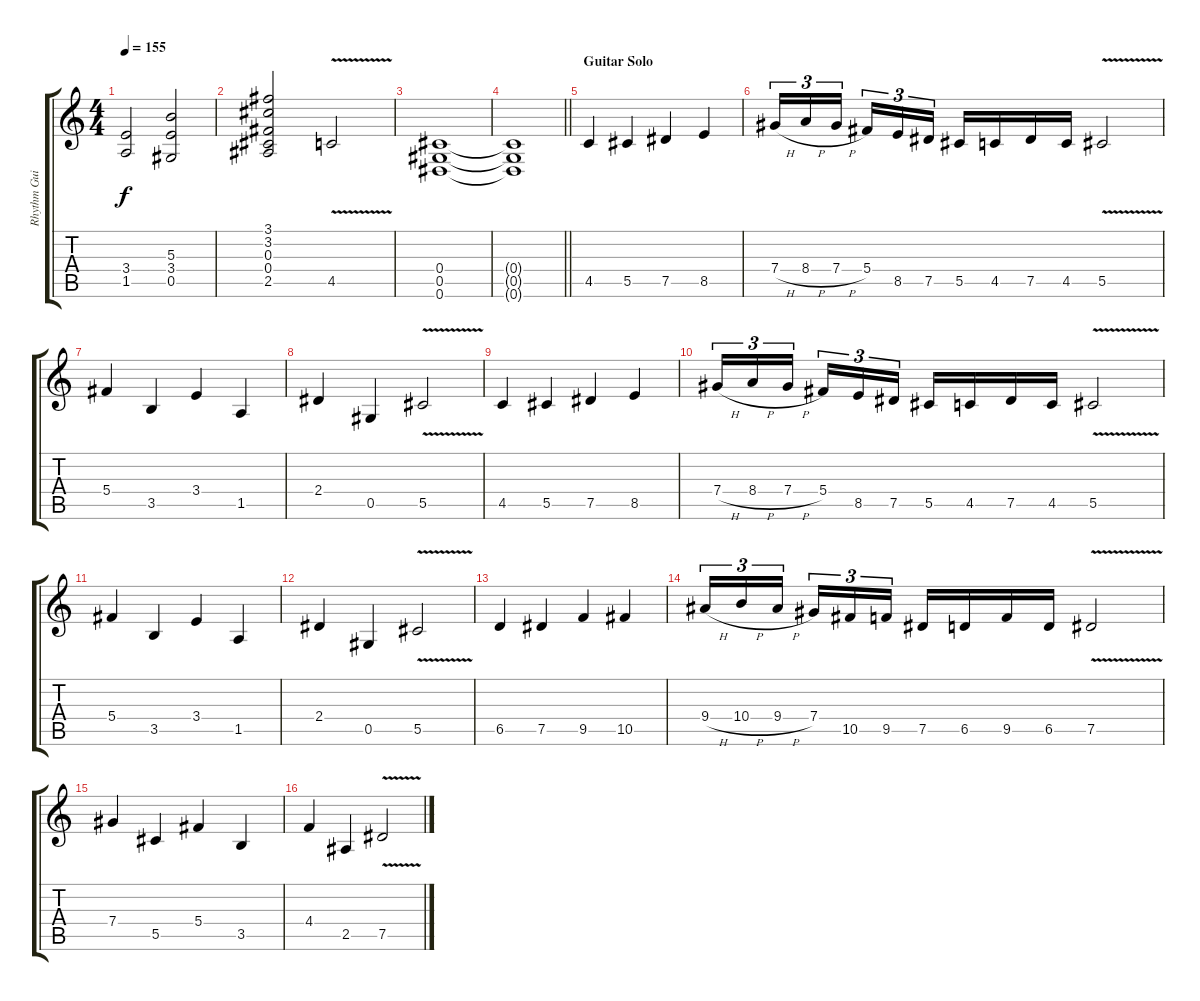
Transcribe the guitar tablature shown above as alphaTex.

\track ("Rhythm Guitar (Malmsteen)" "Rhythm Gui") {instrument distortionguitar}
\staff {score tabs}
\tuning (Eb4 Bb3 Gb3 Db3 Ab2 Eb2) {hide}
\ts (4 4)
\tempo 155
\clef g2
\ks c
(3.4 1.5).2{dy f} (5.3 3.4 0.5).2 |
(3.1 3.2 0.3 0.4 2.5).2 4.5{v}.2 |
(0.4 0.5 0.6).1 |
\barLineRight lightlight
(0.4{t} 0.5{t} 0.6{t}).1 |
\section ("" "Guitar Solo")
4.5.4 5.5.4 7.5.4 8.5.4 |
7.4{h}.16{tu (3 2)} 8.4{h}.16{tu (3 2)} 7.4{h}.16{tu (3 2) beam splitsecondary} 5.4.16{tu (3 2)} 8.5.16{tu (3 2)} 7.5.16{tu (3 2)} 5.5.16 4.5.16 7.5.16 4.5.16 5.5{v}.2 |
5.4.4 3.5.4 3.4.4 1.5.4 |
2.4.4 0.5.4 5.5{v}.2 |
4.5.4 5.5.4 7.5.4 8.5.4 |
7.4{h}.16{tu (3 2)} 8.4{h}.16{tu (3 2)} 7.4{h}.16{tu (3 2) beam splitsecondary} 5.4.16{tu (3 2)} 8.5.16{tu (3 2)} 7.5.16{tu (3 2)} 5.5.16 4.5.16 7.5.16 4.5.16 5.5{v}.2 |
5.4.4 3.5.4 3.4.4 1.5.4 |
2.4.4 0.5.4 5.5{v}.2 |
6.5.4 7.5.4 9.5.4 10.5.4 |
9.4{h}.16{tu (3 2)} 10.4{h}.16{tu (3 2)} 9.4{h}.16{tu (3 2) beam splitsecondary} 7.4.16{tu (3 2)} 10.5.16{tu (3 2)} 9.5.16{tu (3 2)} 7.5.16 6.5.16 9.5.16 6.5.16 7.5{v}.2 |
7.4.4 5.5.4 5.4.4 3.5.4 |
4.4.4 2.5.4 7.5{v}.2
